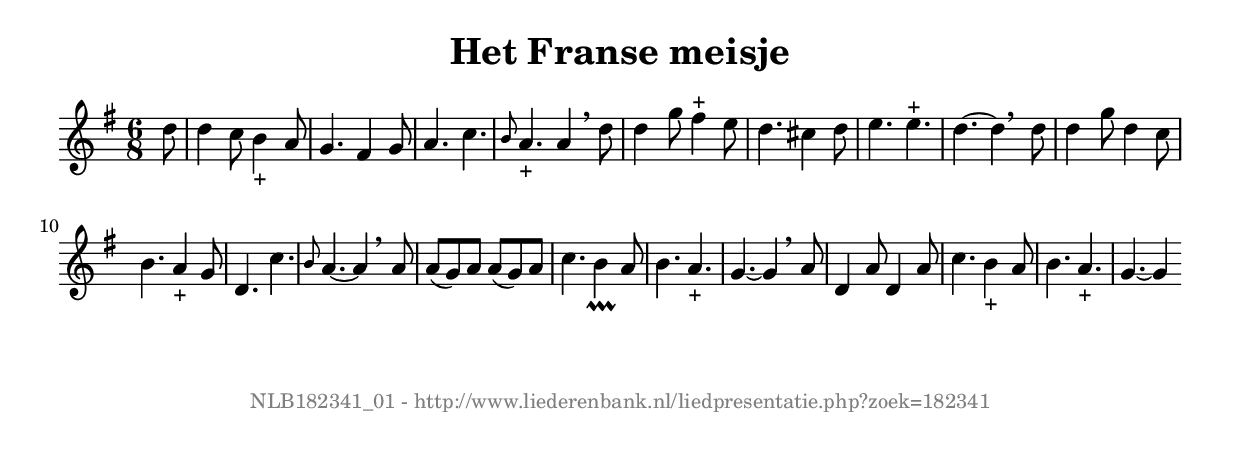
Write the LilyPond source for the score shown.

%
% produced by wce2krn 1.64 (7 June 2014)
%
\version"2.16"
#(append! paper-alist '(("long" . (cons (* 210 mm) (* 2000 mm)))))
#(set-default-paper-size "long")
sb = {\breathe}
mBreak = {\breathe }
bBreak = {\breathe }
x = {\once\override NoteHead #'style = #'cross }
gl=\glissando
itime={\override Staff.TimeSignature #'stencil = ##f }
ficta = {\once\set suggestAccidentals = ##t}
fine = {\once\override Score.RehearsalMark #'self-alignment-X = #1 \mark \markup {\italic{Fine}}}
dc = {\once\override Score.RehearsalMark #'self-alignment-X = #1 \mark \markup {\italic{D.C.}}}
dcf = {\once\override Score.RehearsalMark #'self-alignment-X = #1 \mark \markup {\italic{D.C. al Fine}}}
dcc = {\once\override Score.RehearsalMark #'self-alignment-X = #1 \mark \markup {\italic{D.C. al Coda}}}
ds = {\once\override Score.RehearsalMark #'self-alignment-X = #1 \mark \markup {\italic{D.S.}}}
dsf = {\once\override Score.RehearsalMark #'self-alignment-X = #1 \mark \markup {\italic{D.S. al Fine}}}
dsc = {\once\override Score.RehearsalMark #'self-alignment-X = #1 \mark \markup {\italic{D.S. al Coda}}}
pv = {\set Score.repeatCommands = #'((volta "1"))}
sv = {\set Score.repeatCommands = #'((volta "2"))}
tv = {\set Score.repeatCommands = #'((volta "3"))}
qv = {\set Score.repeatCommands = #'((volta "4"))}
xv = {\set Score.repeatCommands = #'((volta #f))}
\header{ tagline = ""
title = "Het Franse meisje"
}
\score {{
\key g \major
\relative g'
{
\set melismaBusyProperties = #'()
\partial 32*4
\time 6/8
\tempo 4=120
\override Score.MetronomeMark #'transparent = ##t
\override Score.RehearsalMark #'break-visibility = #(vector #t #t #f)
d'8 d4 c8 b4_"+" a8 g4. fis4 g8 a4. c \grace { b8 } a4._"+" a4 \sb d8 d4 g8 fis4^"+" e8 d4. cis4 d8 e4. e^"+" d~ d4 \bar ":|:" \bBreak
d8 d4 g8 d4 c8 b4. a4_"+" g8 d4. c' \grace { b8 } a4.~ a4 \sb a8 a( g) a a( g) a c4. b4_\prallprall a8 b4. a_"+" g~ g4 \mBreak
a8 d,4 a'8 d,4 a'8 c4. b4_"+" a8 b4. a_"+" g~ g4 \bar ":|:"
 }}
 \midi { }
 \layout {
            indent = 0.0\cm
}
}
\markup { \vspace #0 } \markup { \with-color #grey \fill-line { \center-column { \smaller "NLB182341_01 - http://www.liederenbank.nl/liedpresentatie.php?zoek=182341" } } }
